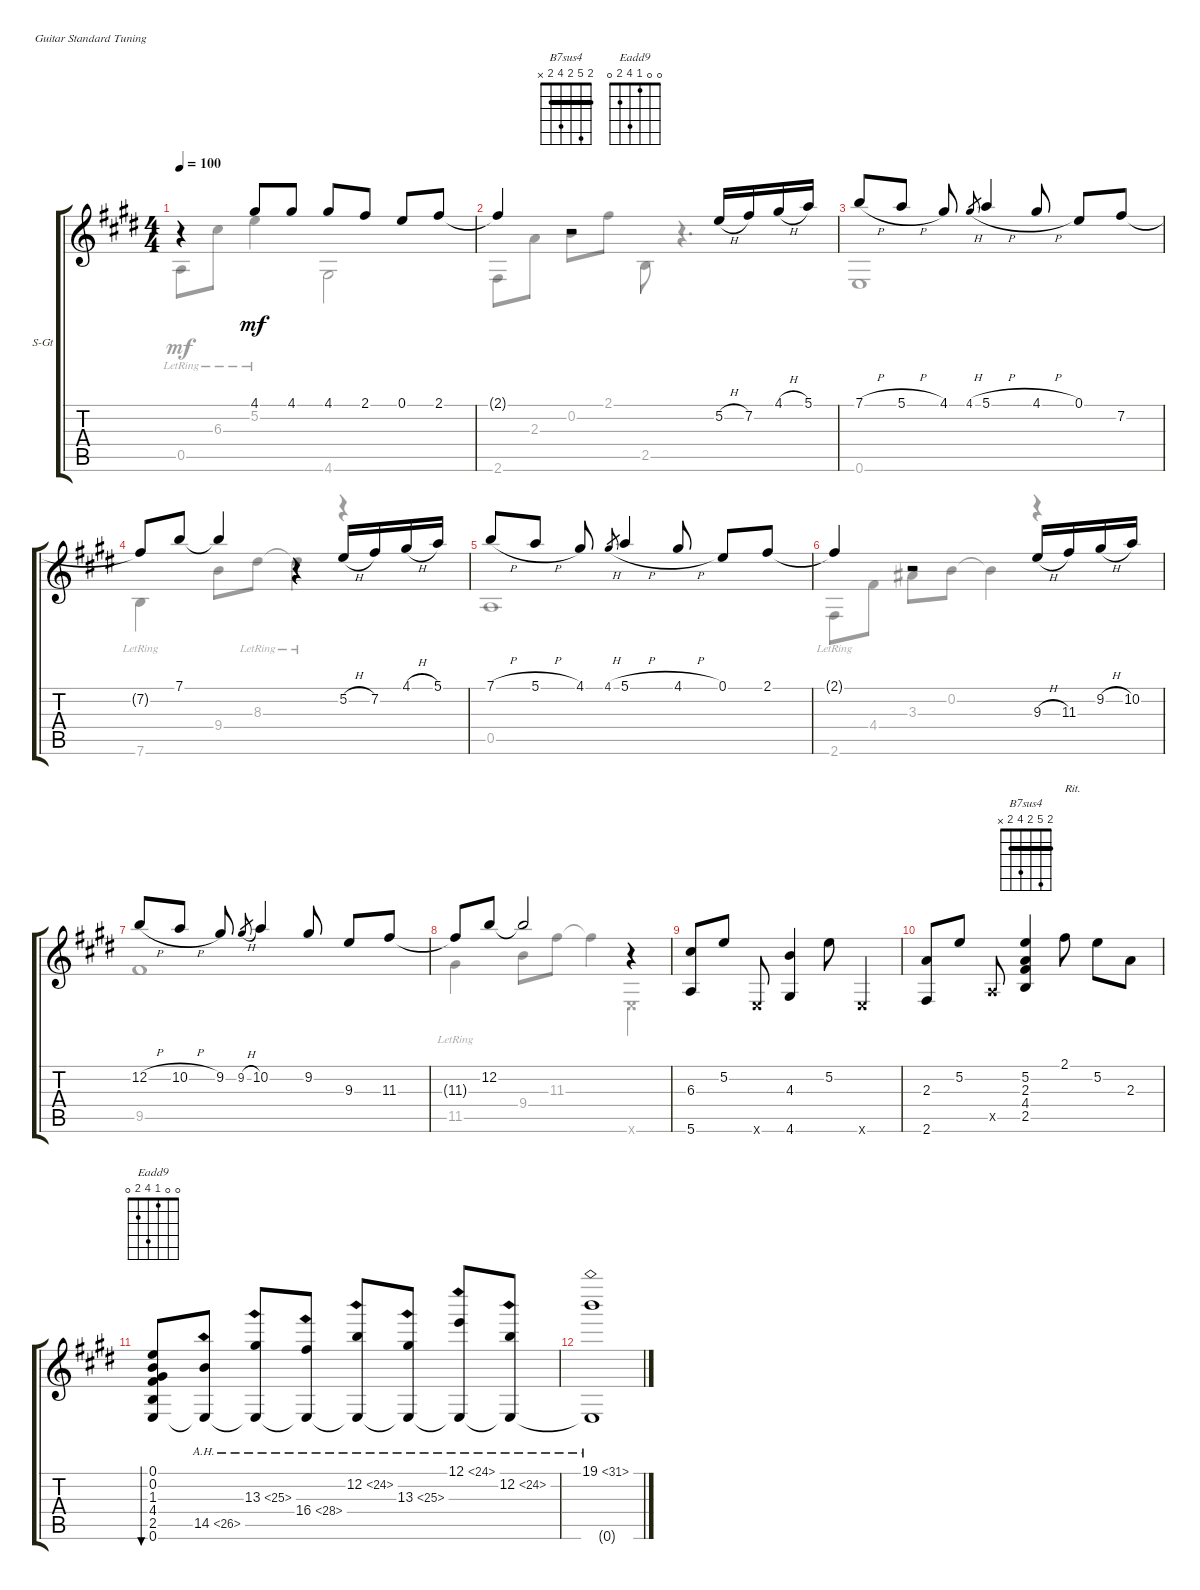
\defaultSystemsLayout 4
\bracketExtendMode groupsimilarinstruments
\firstSystemTrackNameOrientation horizontal
\otherSystemsTrackNameOrientation horizontal
\chordDiagramsInScore
\track ("Steel Guitar" "S-Gt") {instrument acousticguitarsteel}
\staff {score tabs}
\tuning (E4 B3 G3 D3 A2 E2)
\chord ("B7sus4" 2 5 2 4 2 x) {barre (2 2)}
\chord ("Eadd9" 0 0 1 4 2 0)
\voice
\ts (4 4)
\tempo 100
\clef g2
\ks e
r.4{dy mf} 4.1.8 4.1.8 4.1.8 2.1.8 0.1.8 2.1.8 |
2.1{t}.4 r.2 5.2{h}.16 7.2.16 4.1{h}.16 5.1.16 |
7.1{h}.8 5.1{h}.8 4.1.8 4.1{h}.8{gr} 5.1{h}.4 4.1{h}.8 0.1.8 7.2.8 |
7.2{t}.8 7.1.8 7.1{t}.4 r.4 5.2{h}.16 7.2.16 4.1{h}.16 5.1.16 |
7.1{h}.8 5.1{h}.8 4.1.8 4.1{h}.8{gr} 5.1{h}.4 4.1{h}.8 0.1.8 2.1.8 |
2.1{t}.4 r.2 9.3{h}.16 11.3.16 9.2{h}.16 10.2.16 |
12.2{h}.8 10.2{h}.8 9.2.8 9.2{h}.8{gr} 10.2.4 9.2.8 9.3.8 11.3.8 |
11.3{t}.8 12.2.8 12.2{t}.2 r.4 |
(5.6 6.3).8 5.2.8 0.6{x}.8 (4.6 4.3).4 5.2.8 0.6{x}.4 |
\tempo (100 0.025 hide)
\tempo (84 0.25 hide)
\tempo (84 0.39375 hide)
\tempo (65.9176 0.625 hide)
\tempo (59.1882 0.825 hide)
\tempo (67 1 hide)
(2.6 2.3).8 5.2.8 0.5{x}.8 (2.5 5.2 2.3 4.4).4{ch "B7sus4"} 2.1.8{txt "Rit."} 5.2.8 2.3.8 |
(0.6 2.5 4.4 1.3 0.2 0.1).8{bu 200 ch "Eadd9"} (14.5{ah 12} 0.6{t}).8 (13.3{ah 12} 0.6{t}).8 (16.4{ah 12} 0.6{t}).8 (12.2{ah 12} 0.6{t}).8 (13.3{ah 12} 0.6{t}).8 (12.1{ah 12} 0.6{t}).8 (12.2{ah 12} 0.6{t}).8 |
(19.1{ah 12} 0.6{t}).1
\voice
\clef g2
\ottava regular
\simile none
\ks e
0.5{lr}.8{dy mf} 6.3{lr}.8 5.2{lr}.4 4.6.2 |
2.6.8 2.3.8 0.2.8 2.1.8 2.5.8 r.4{d} |
0.6.1 |
7.6{lr}.4 9.4.8 8.3{lr}.8 8.3{lr t}.4 r.4 |
0.5.1 |
2.6{lr}.8 4.4.8 3.3.8 0.2.8 0.2{t}.4 r.4 |
9.5.1 |
11.5{lr}.4 9.4.8 11.3.8 11.3{t}.4 0.6{x}.4 |
|
|
|
